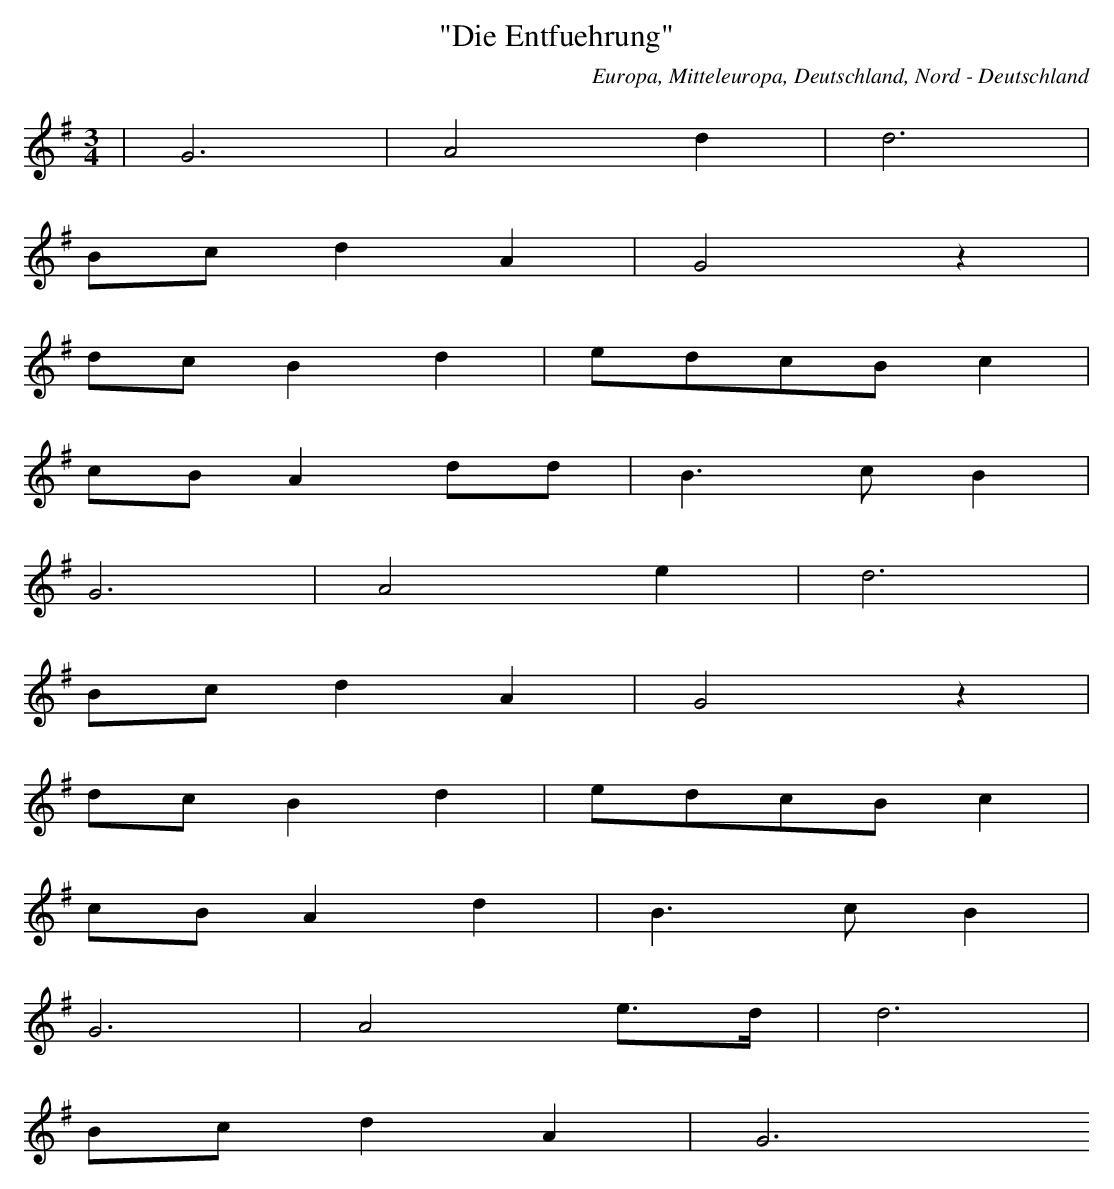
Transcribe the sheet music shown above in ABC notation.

X:1
T: "Die Entfuehrung"
O: Europa, Mitteleuropa, Deutschland, Nord - Deutschland
M: 3/4
L: 1/16
K: G
 | G12 | A8d4 | d12 |
B2c2d4A4 | G8z4 |
d2c2B4d4 | e2d2c2B2c4 |
c2B2A4d2d2 | B6c2B4 |
G12 | A8e4 | d12 |
B2c2d4A4 | G8z4 |
d2c2B4d4 | e2d2c2B2c4 |
c2B2A4d4 | B6c2B4 |
G12 | A8e3d | d12 |
B2c2d4A4 | G12
